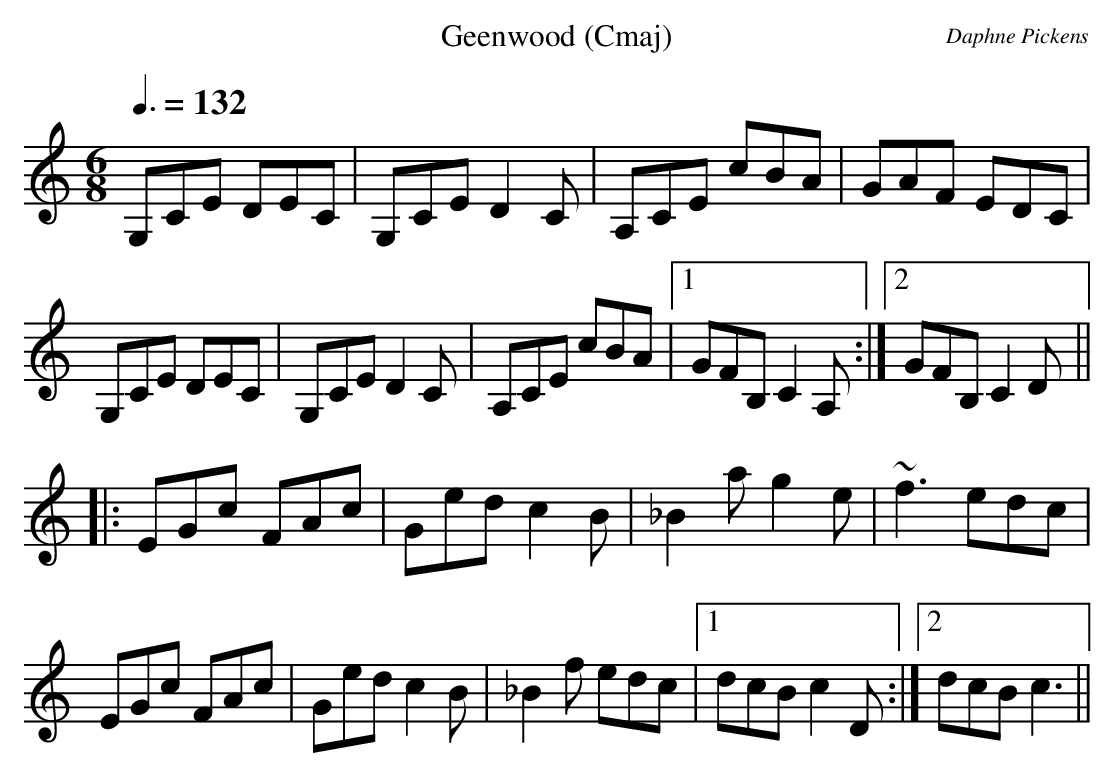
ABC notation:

X:1
T:Geenwood (Cmaj)
C:Daphne Pickens
Q:3/8=132
M:6/8
L:1/8
K:Cmaj
G,CE DEC|G,CE D2C|A,CE cBA|GAF EDC|
G,CE DEC|G,CE D2C|A,CE cBA|1GFB, C2A,:|2GFB, C2D||
|:EGc FAc|Ged c2B|_B2a g2e|~f3 edc|
EGc FAc|Ged c2B|_B2f edc|1dcB c2D:|2dcB c3||
